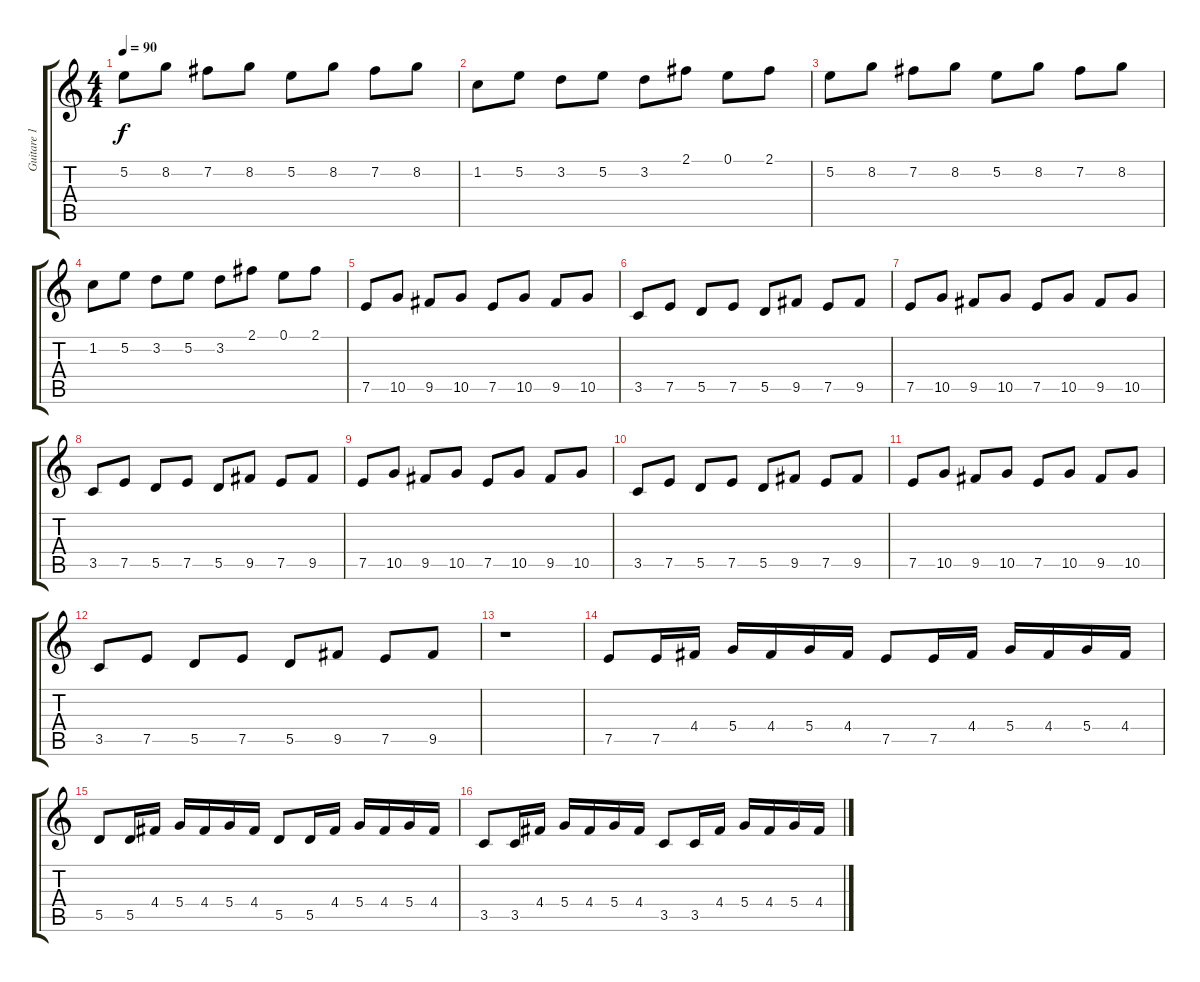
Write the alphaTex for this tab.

\track ("Guitare 1" "Guitare 1") {instrument electricguitarjazz}
\staff {score tabs}
\tuning (E4 B3 G3 D3 A2 E2) {hide}
\ts (4 4)
\tempo 90
\clef g2
\ks c
5.2.8{dy f} 8.2.8 7.2.8 8.2.8 5.2.8 8.2.8 7.2.8 8.2.8 |
1.2.8 5.2.8 3.2.8 5.2.8 3.2.8 2.1.8 0.1.8 2.1.8 |
5.2.8 8.2.8 7.2.8 8.2.8 5.2.8 8.2.8 7.2.8 8.2.8 |
1.2.8 5.2.8 3.2.8 5.2.8 3.2.8 2.1.8 0.1.8 2.1.8 |
7.5.8 10.5.8 9.5.8 10.5.8 7.5.8 10.5.8 9.5.8 10.5.8 |
3.5.8 7.5.8 5.5.8 7.5.8 5.5.8 9.5.8 7.5.8 9.5.8 |
7.5.8 10.5.8 9.5.8 10.5.8 7.5.8 10.5.8 9.5.8 10.5.8 |
3.5.8 7.5.8 5.5.8 7.5.8 5.5.8 9.5.8 7.5.8 9.5.8 |
7.5.8 10.5.8 9.5.8 10.5.8 7.5.8 10.5.8 9.5.8 10.5.8 |
3.5.8 7.5.8 5.5.8 7.5.8 5.5.8 9.5.8 7.5.8 9.5.8 |
7.5.8 10.5.8 9.5.8 10.5.8 7.5.8 10.5.8 9.5.8 10.5.8 |
3.5.8 7.5.8 5.5.8 7.5.8 5.5.8 9.5.8 7.5.8 9.5.8 |
r.1 |
7.5.8 7.5.16 4.4.16 5.4.16 4.4.16 5.4.16 4.4.16 7.5.8 7.5.16 4.4.16 5.4.16 4.4.16 5.4.16 4.4.16 |
5.5.8 5.5.16 4.4.16 5.4.16 4.4.16 5.4.16 4.4.16 5.5.8 5.5.16 4.4.16 5.4.16 4.4.16 5.4.16 4.4.16 |
3.5.8 3.5.16 4.4.16 5.4.16 4.4.16 5.4.16 4.4.16 3.5.8 3.5.16 4.4.16 5.4.16 4.4.16 5.4.16 4.4.16
